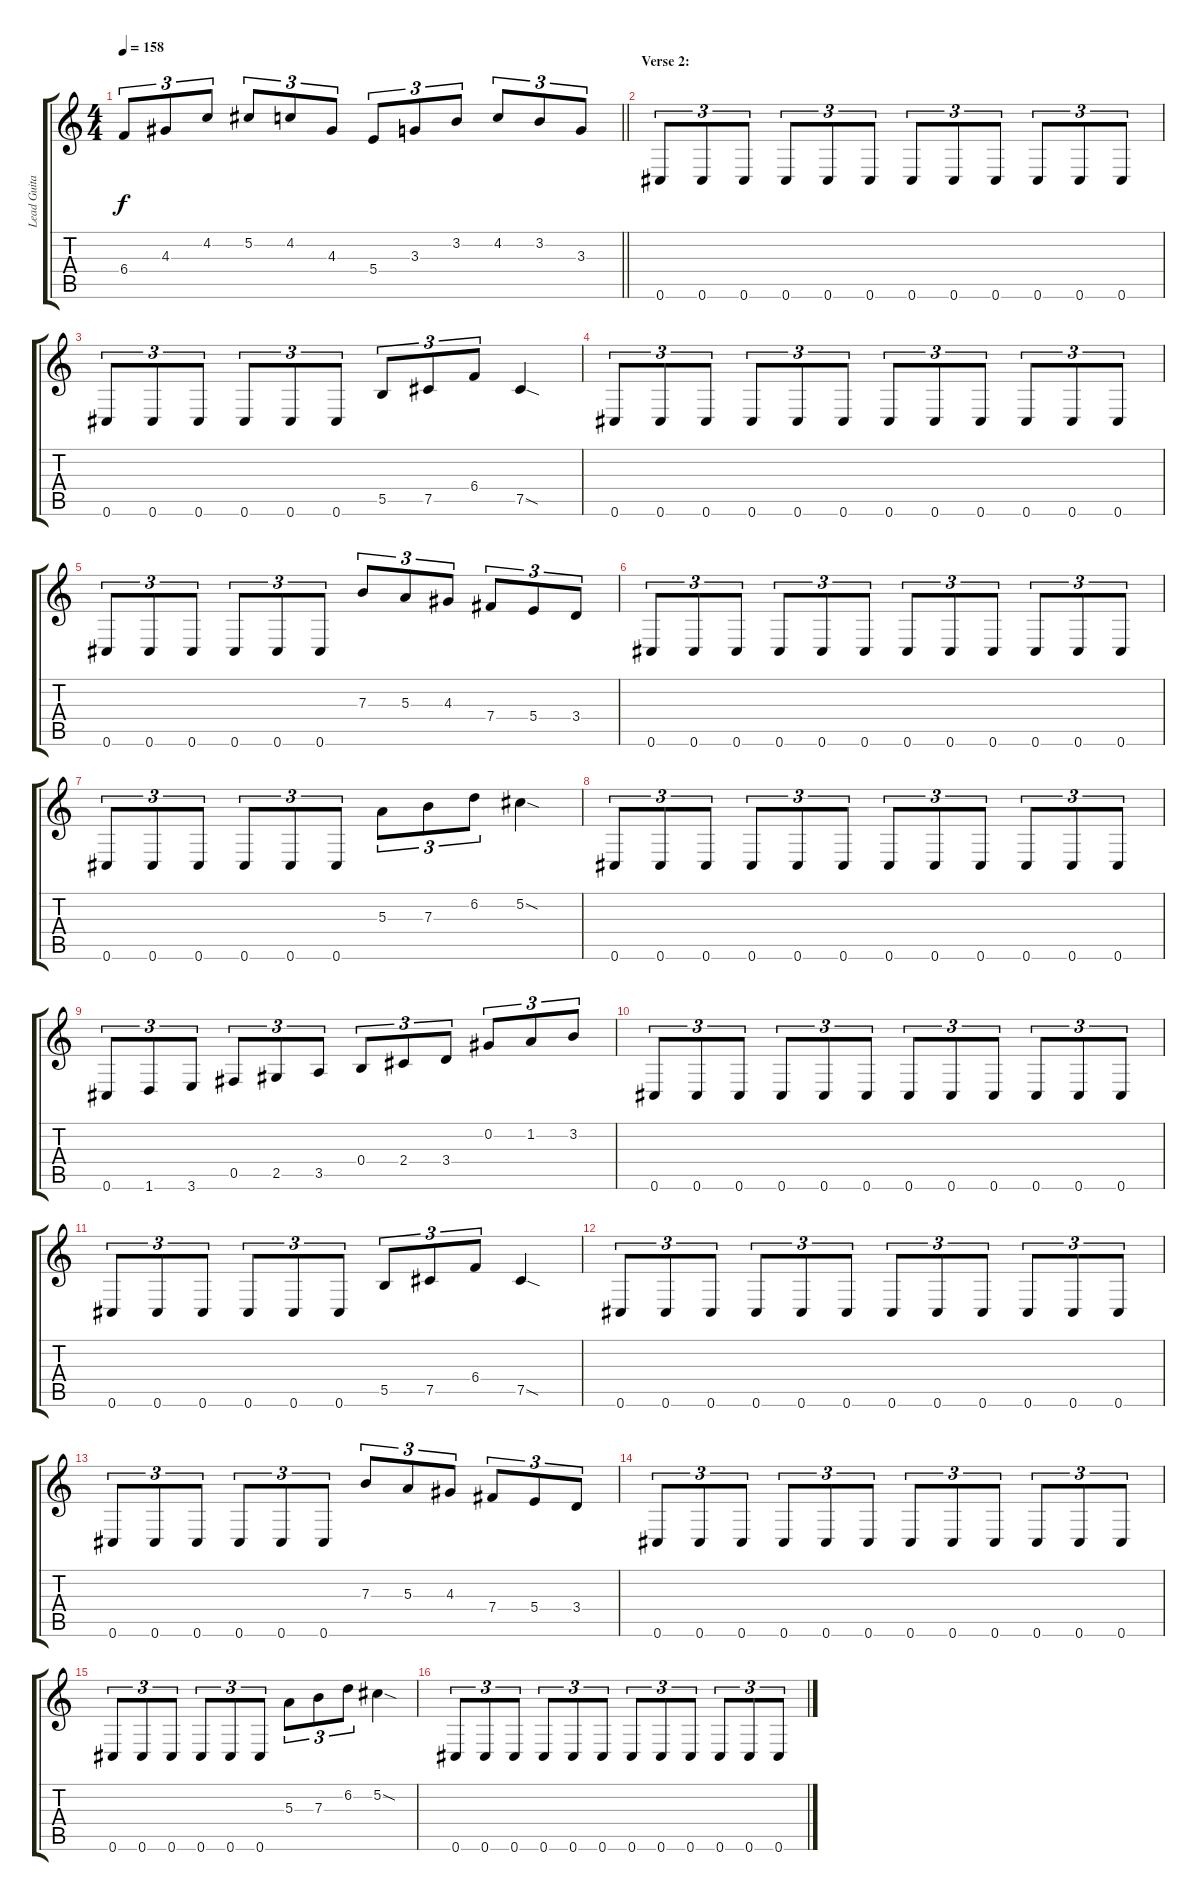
\track ("Lead Guitar" "Lead Guita") {instrument overdrivenguitar}
\staff {score tabs}
\tuning (Db4 Ab3 E3 B2 Gb2 Db2) {hide}
\ts (4 4)
\tempo 158
\clef g2
\barLineRight lightlight
\ks c
6.4.8{tu (3 2) dy f} 4.3.8{tu (3 2)} 4.2.8{tu (3 2)} 5.2.8{tu (3 2)} 4.2.8{tu (3 2)} 4.3.8{tu (3 2)} 5.4.8{tu (3 2)} 3.3.8{tu (3 2)} 3.2.8{tu (3 2)} 4.2.8{tu (3 2)} 3.2.8{tu (3 2)} 3.3.8{tu (3 2)} |
\section ("" "Verse 2:")
0.6.8{tu (3 2)} 0.6.8{tu (3 2)} 0.6.8{tu (3 2)} 0.6.8{tu (3 2)} 0.6.8{tu (3 2)} 0.6.8{tu (3 2)} 0.6.8{tu (3 2)} 0.6.8{tu (3 2)} 0.6.8{tu (3 2)} 0.6.8{tu (3 2)} 0.6.8{tu (3 2)} 0.6.8{tu (3 2)} |
0.6.8{tu (3 2)} 0.6.8{tu (3 2)} 0.6.8{tu (3 2)} 0.6.8{tu (3 2)} 0.6.8{tu (3 2)} 0.6.8{tu (3 2)} 5.5.8{tu (3 2)} 7.5.8{tu (3 2)} 6.4.8{tu (3 2)} 7.5{sod}.4 |
0.6.8{tu (3 2)} 0.6.8{tu (3 2)} 0.6.8{tu (3 2)} 0.6.8{tu (3 2)} 0.6.8{tu (3 2)} 0.6.8{tu (3 2)} 0.6.8{tu (3 2)} 0.6.8{tu (3 2)} 0.6.8{tu (3 2)} 0.6.8{tu (3 2)} 0.6.8{tu (3 2)} 0.6.8{tu (3 2)} |
0.6.8{tu (3 2)} 0.6.8{tu (3 2)} 0.6.8{tu (3 2)} 0.6.8{tu (3 2)} 0.6.8{tu (3 2)} 0.6.8{tu (3 2)} 7.3.8{tu (3 2)} 5.3.8{tu (3 2)} 4.3.8{tu (3 2)} 7.4.8{tu (3 2)} 5.4.8{tu (3 2)} 3.4.8{tu (3 2)} |
0.6.8{tu (3 2)} 0.6.8{tu (3 2)} 0.6.8{tu (3 2)} 0.6.8{tu (3 2)} 0.6.8{tu (3 2)} 0.6.8{tu (3 2)} 0.6.8{tu (3 2)} 0.6.8{tu (3 2)} 0.6.8{tu (3 2)} 0.6.8{tu (3 2)} 0.6.8{tu (3 2)} 0.6.8{tu (3 2)} |
0.6.8{tu (3 2)} 0.6.8{tu (3 2)} 0.6.8{tu (3 2)} 0.6.8{tu (3 2)} 0.6.8{tu (3 2)} 0.6.8{tu (3 2)} 5.3.8{tu (3 2)} 7.3.8{tu (3 2)} 6.2.8{tu (3 2)} 5.2{sod}.4 |
0.6.8{tu (3 2)} 0.6.8{tu (3 2)} 0.6.8{tu (3 2)} 0.6.8{tu (3 2)} 0.6.8{tu (3 2)} 0.6.8{tu (3 2)} 0.6.8{tu (3 2)} 0.6.8{tu (3 2)} 0.6.8{tu (3 2)} 0.6.8{tu (3 2)} 0.6.8{tu (3 2)} 0.6.8{tu (3 2)} |
0.6.8{tu (3 2)} 1.6.8{tu (3 2)} 3.6.8{tu (3 2)} 0.5.8{tu (3 2)} 2.5.8{tu (3 2)} 3.5.8{tu (3 2)} 0.4.8{tu (3 2)} 2.4.8{tu (3 2)} 3.4.8{tu (3 2)} 0.2.8{tu (3 2)} 1.2.8{tu (3 2)} 3.2.8{tu (3 2)} |
0.6.8{tu (3 2)} 0.6.8{tu (3 2)} 0.6.8{tu (3 2)} 0.6.8{tu (3 2)} 0.6.8{tu (3 2)} 0.6.8{tu (3 2)} 0.6.8{tu (3 2)} 0.6.8{tu (3 2)} 0.6.8{tu (3 2)} 0.6.8{tu (3 2)} 0.6.8{tu (3 2)} 0.6.8{tu (3 2)} |
0.6.8{tu (3 2)} 0.6.8{tu (3 2)} 0.6.8{tu (3 2)} 0.6.8{tu (3 2)} 0.6.8{tu (3 2)} 0.6.8{tu (3 2)} 5.5.8{tu (3 2)} 7.5.8{tu (3 2)} 6.4.8{tu (3 2)} 7.5{sod}.4 |
0.6.8{tu (3 2)} 0.6.8{tu (3 2)} 0.6.8{tu (3 2)} 0.6.8{tu (3 2)} 0.6.8{tu (3 2)} 0.6.8{tu (3 2)} 0.6.8{tu (3 2)} 0.6.8{tu (3 2)} 0.6.8{tu (3 2)} 0.6.8{tu (3 2)} 0.6.8{tu (3 2)} 0.6.8{tu (3 2)} |
0.6.8{tu (3 2)} 0.6.8{tu (3 2)} 0.6.8{tu (3 2)} 0.6.8{tu (3 2)} 0.6.8{tu (3 2)} 0.6.8{tu (3 2)} 7.3.8{tu (3 2)} 5.3.8{tu (3 2)} 4.3.8{tu (3 2)} 7.4.8{tu (3 2)} 5.4.8{tu (3 2)} 3.4.8{tu (3 2)} |
0.6.8{tu (3 2)} 0.6.8{tu (3 2)} 0.6.8{tu (3 2)} 0.6.8{tu (3 2)} 0.6.8{tu (3 2)} 0.6.8{tu (3 2)} 0.6.8{tu (3 2)} 0.6.8{tu (3 2)} 0.6.8{tu (3 2)} 0.6.8{tu (3 2)} 0.6.8{tu (3 2)} 0.6.8{tu (3 2)} |
0.6.8{tu (3 2)} 0.6.8{tu (3 2)} 0.6.8{tu (3 2)} 0.6.8{tu (3 2)} 0.6.8{tu (3 2)} 0.6.8{tu (3 2)} 5.3.8{tu (3 2)} 7.3.8{tu (3 2)} 6.2.8{tu (3 2)} 5.2{sod}.4 |
0.6.8{tu (3 2)} 0.6.8{tu (3 2)} 0.6.8{tu (3 2)} 0.6.8{tu (3 2)} 0.6.8{tu (3 2)} 0.6.8{tu (3 2)} 0.6.8{tu (3 2)} 0.6.8{tu (3 2)} 0.6.8{tu (3 2)} 0.6.8{tu (3 2)} 0.6.8{tu (3 2)} 0.6.8{tu (3 2)}
